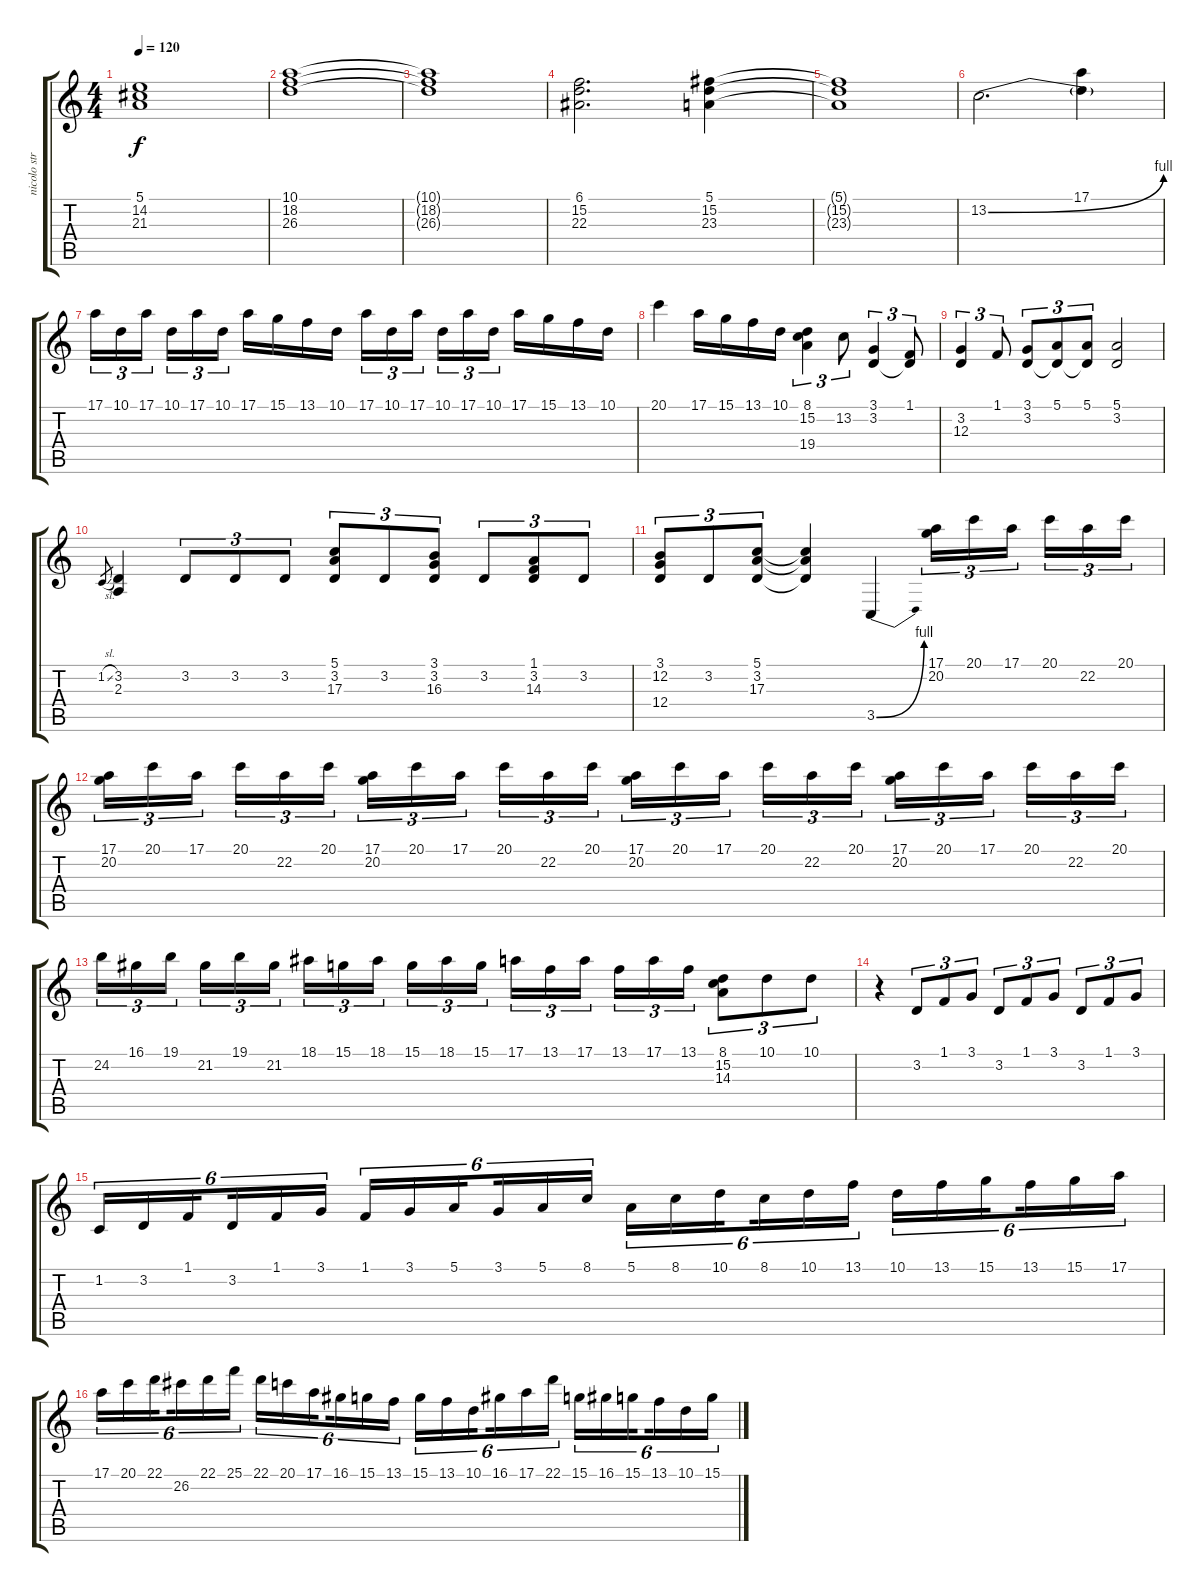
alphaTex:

\track ("nicolo string and organo solo" "nicolo str") {instrument stringensemble1}
\staff {score tabs}
\tuning (E4 B3 G3 D3 A2 E2) {hide}
\ts (4 4)
\tempo 120
\clef g2
\ks c
(5.1{t} 14.2{t} 21.3{t}).1{dy f} |
(10.1 18.2 26.3).1{instrument percussiveorgan} |
(10.1{t} 18.2{t} 26.3{t}).1 |
(6.1 15.2 22.3).2{d} (5.1 15.2 23.3).4 |
(5.1{t} 15.2{t} 23.3{t}).1 |
13.2{be (bend 0 0 60 4)}.2{d instrument lead1square} (17.1 13.2{t}).4 |
17.1.16{tu (3 2)} 10.1.16{tu (3 2)} 17.1.16{tu (3 2) beam splitsecondary} 10.1.16{tu (3 2)} 17.1.16{tu (3 2)} 10.1.16{tu (3 2)} 17.1.16 15.1.16 13.1.16 10.1.16 17.1.16{tu (3 2)} 10.1.16{tu (3 2)} 17.1.16{tu (3 2) beam splitsecondary} 10.1.16{tu (3 2)} 17.1.16{tu (3 2)} 10.1.16{tu (3 2)} 17.1.16 15.1.16 13.1.16 10.1.16 |
20.1.4 17.1.16 15.1.16 13.1.16 10.1.16 (8.1 15.2 19.4).4{tu (3 2)} 13.2.8{tu (3 2)} (3.1 3.2).4{tu (3 2)} (1.1 3.2{t}).8{tu (3 2)} |
(3.2 12.3).4{tu (3 2)} 1.1.8{tu (3 2)} (3.1 3.2).8{tu (3 2)} (5.1 3.2{t}).8{tu (3 2)} (5.1 3.2{t}).8{tu (3 2)} (5.1 3.2).2 |
1.2{sl}.8{gr} (3.2 2.3).4 3.2.8{tu (3 2)} 3.2.8{tu (3 2)} 3.2.8{tu (3 2)} (5.1 3.2 17.3).8{tu (3 2)} 3.2.8{tu (3 2)} (3.1 3.2 16.3).8{tu (3 2)} 3.2.8{tu (3 2)} (1.1 3.2 14.3).8{tu (3 2)} 3.2.8{tu (3 2)} |
(3.1 12.2 12.4).8{tu (3 2)} 3.2.8{tu (3 2)} (5.1 3.2 17.3).8{tu (3 2)} (5.1{t} 3.2{t} 17.3{t}).4 3.5{be (bend 0 0 60 4)}.4 (17.1 20.2).16{tu (3 2)} 20.1.16{tu (3 2)} 17.1.16{tu (3 2) beam splitsecondary} 20.1.16{tu (3 2)} 22.2.16{tu (3 2)} 20.1.16{tu (3 2)} |
(17.1 20.2).16{tu (3 2)} 20.1.16{tu (3 2)} 17.1.16{tu (3 2) beam splitsecondary} 20.1.16{tu (3 2)} 22.2.16{tu (3 2)} 20.1.16{tu (3 2)} (17.1 20.2).16{tu (3 2)} 20.1.16{tu (3 2)} 17.1.16{tu (3 2) beam splitsecondary} 20.1.16{tu (3 2)} 22.2.16{tu (3 2)} 20.1.16{tu (3 2)} (17.1 20.2).16{tu (3 2)} 20.1.16{tu (3 2)} 17.1.16{tu (3 2) beam splitsecondary} 20.1.16{tu (3 2)} 22.2.16{tu (3 2)} 20.1.16{tu (3 2)} (17.1 20.2).16{tu (3 2)} 20.1.16{tu (3 2)} 17.1.16{tu (3 2) beam splitsecondary} 20.1.16{tu (3 2)} 22.2.16{tu (3 2)} 20.1.16{tu (3 2)} |
24.2.16{tu (3 2)} 16.1.16{tu (3 2)} 19.1.16{tu (3 2) beam splitsecondary} 21.2.16{tu (3 2)} 19.1.16{tu (3 2)} 21.2.16{tu (3 2)} 18.1.16{tu (3 2)} 15.1.16{tu (3 2)} 18.1.16{tu (3 2) beam splitsecondary} 15.1.16{tu (3 2)} 18.1.16{tu (3 2)} 15.1.16{tu (3 2)} 17.1.16{tu (3 2)} 13.1.16{tu (3 2)} 17.1.16{tu (3 2) beam splitsecondary} 13.1.16{tu (3 2)} 17.1.16{tu (3 2)} 13.1.16{tu (3 2)} (8.1 15.2 14.3).8{tu (3 2)} 10.1.8{tu (3 2)} 10.1.8{tu (3 2)} |
r.4 3.2.8{tu (3 2)} 1.1.8{tu (3 2)} 3.1.8{tu (3 2)} 3.2.8{tu (3 2)} 1.1.8{tu (3 2)} 3.1.8{tu (3 2)} 3.2.8{tu (3 2)} 1.1.8{tu (3 2)} 3.1.8{tu (3 2)} |
1.2.16{tu (6 4)} 3.2.16{tu (6 4)} 1.1.16{tu (6 4) beam splitsecondary} 3.2.16{tu (6 4)} 1.1.16{tu (6 4)} 3.1.16{tu (6 4)} 1.1.16{tu (6 4)} 3.1.16{tu (6 4)} 5.1.16{tu (6 4) beam splitsecondary} 3.1.16{tu (6 4)} 5.1.16{tu (6 4)} 8.1.16{tu (6 4)} 5.1.16{tu (6 4)} 8.1.16{tu (6 4)} 10.1.16{tu (6 4) beam splitsecondary} 8.1.16{tu (6 4)} 10.1.16{tu (6 4)} 13.1.16{tu (6 4)} 10.1.16{tu (6 4)} 13.1.16{tu (6 4)} 15.1.16{tu (6 4) beam splitsecondary} 13.1.16{tu (6 4)} 15.1.16{tu (6 4)} 17.1.16{tu (6 4)} |
17.1.16{tu (6 4)} 20.1.16{tu (6 4)} 22.1.16{tu (6 4) beam splitsecondary} 26.2.16{tu (6 4)} 22.1.16{tu (6 4)} 25.1.16{tu (6 4)} 22.1.16{tu (6 4)} 20.1.16{tu (6 4)} 17.1.16{tu (6 4) beam splitsecondary} 16.1.16{tu (6 4)} 15.1.16{tu (6 4)} 13.1.16{tu (6 4)} 15.1.16{tu (6 4)} 13.1.16{tu (6 4)} 10.1.16{tu (6 4) beam splitsecondary} 16.1.16{tu (6 4)} 17.1.16{tu (6 4)} 22.1.16{tu (6 4)} 15.1.16{tu (6 4)} 16.1.16{tu (6 4)} 15.1.16{tu (6 4) beam splitsecondary} 13.1.16{tu (6 4)} 10.1.16{tu (6 4)} 15.1.16{tu (6 4)}
